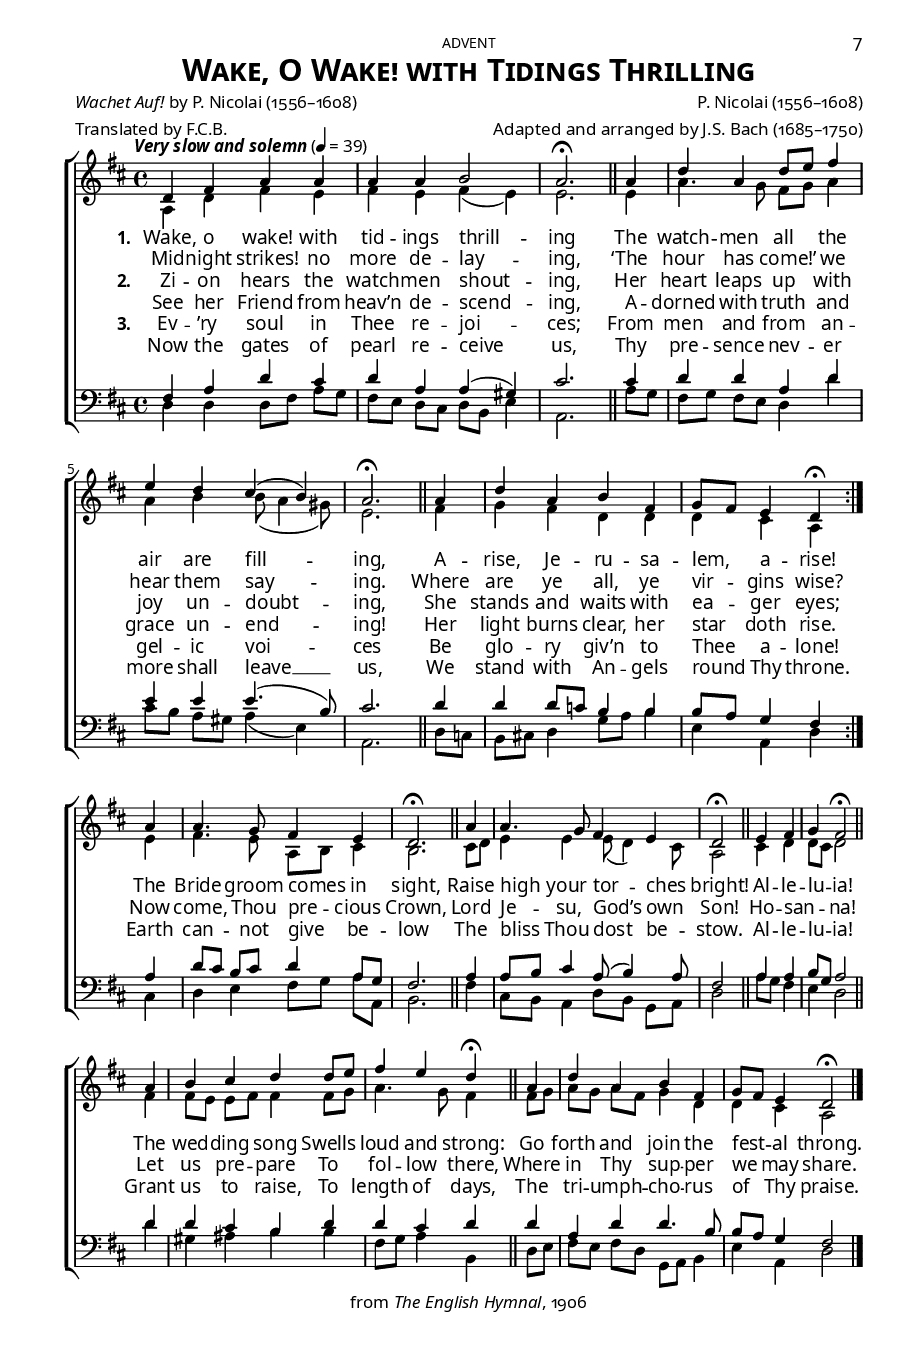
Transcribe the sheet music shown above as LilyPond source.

\version "2.14.2"
\include "util.ly"
\version "2.14.2"
#(set-global-staff-size 14.9) \paper{ #(define fonts (make-pango-font-tree "GoudyOlSt BT" "Garamond Premier Pro" "Garamond Premier Pro" (/ 14.9 20))) }
\header {
  title = \markup{\override #'(font-name . "Garamond Premier Pro Semibold"){ \abs-fontsize #15 \smallCapsOldStyle"Wake, O Wake! with Tidings Thrilling"}}
  poet = \markup\concat{\italic"Wachet Auf!" \oldStyleNum" by P. Nicolai (1556–1608)"}
  meter = \markup\oldStyleNum"Translated by F.C.B."
  composer = \markup\oldStyleNum"P. Nicolai (1556–1608)"
  arranger = \markup\oldStyleNum"Adapted and arranged by J.S. Bach (1685–1750)"
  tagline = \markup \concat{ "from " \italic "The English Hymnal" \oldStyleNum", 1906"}
}
\paper {
  %print-all-headers = ##t
  paper-height = 9\in
  paper-width = 6\in
  indent = 0\in
  %system-system-spacing = #'((basic-distance . 10) (padding . 0))
  system-system-spacing =
    #'((basic-distance . 0)
       (minimum-distance . 0)
       (padding . -5)
       (stretchability . 100))
  markup-system-spacing =
    #'((basic-distance . 0)
       (minimum-distance . 0)
       (padding . -1.5)
       (stretchability . 100))
  ragged-last-bottom = ##f
  ragged-bottom = ##f
  two-sided = ##t
  inner-margin = 0.5\in
  outer-margin = 0.25\in
  top-margin = 0.25\in
  bottom-margin = 0.25\in
  first-page-number = #007
  print-first-page-number = ##t
  headerLine = \markup{\override #'(font-name . "Garamond Premier Pro") \smallCaps advent}
  oddHeaderMarkup = \markup\fill-line{
     \override #'(font-name . "Garamond Premier Pro")\abs-fontsize #8.5
     \combine 
        \fill-line{"" \on-the-fly #print-page-number-check-first
        \oldStylePageNum""
        }
        \fill-line{\headerLine}
  }
  evenHeaderMarkup = \markup {
     \override #'(font-name . "Garamond Premier Pro")\abs-fontsize #8.5
     \combine
        \on-the-fly #print-page-number-check-first
        \oldStylePageNum""
        \fill-line{\headerLine}
  }
}
global = {
  \key d \major
  \time 4/4
  \autoBeamOff
  \mergeDifferentlyHeadedOn
  \override DynamicLineSpanner #'staff-padding = #0.0
  \override DynamicLineSpanner #'Y-extent = #'(-1 . 1)
}

sopMusic = \relative c' {
  \tempo \markup\italic"Very slow and solemn" 4 = 39
  \repeat volta 2 {
    d4 fis a a |
    a a b2 |
    a2.\fermata \bar"||"
    
    a4 |
    d4 a d8[ e] fis4 |
    e d cis4( b) |
    a2.\fermata \bar"||"
    
    a4 |
    d a b fis |
    g8[ fis] e4 d\fermata \break
  }
  a'4 |
  a4. g8 fis4 e |
  
  d2.\fermata \bar "||"
  a'4 |
  a4. g8 fis4 e |
  d2\fermata \bar "||"
  
  e4 fis |
  g4 fis2\fermata \bar "||"
  a4 |
  b cis d d8[ e] |
  
  fis4 e d\fermata \bar"||"
  a4 |
  d a b fis |
  g8[ fis] e4 d2\fermata \bar "|."
}
sopWords = \lyricmode {
  
}

altoMusic = \relative c' {
  \repeat volta 2 {
    a4 d fis e |
    fis e fis( e) |
    e2. |
    
    e4 |
    a 4. g8 fis[ g] a4 |
    a b b8( a4 gis8) |
    e2. |
    
    fis4 |
    g fis d d |
    d cis a
  }
  e'4 |
  fis4. e8 a,[ b] cis4 |
  
  b2. |
  cis8[ d] |
  e4 e e8( d4) cis8 |
  a2 |
  
  cis4 d |
  d8[ cis] d2 |
  fis4 |
  fis8[ e] e[ fis] fis4 fis8[ g] |
  
  a4. g8 fis4 |
  fis8[ g] |
  a[ g] a[ fis] g4 d |
  d cis a2 \bar "|."
}
altoWords = \lyricmode {
  \dropLyricsVI
  \set stanza = #"1. "
  Wake, o wake! with tid -- ings thrill -- ing
  The watch -- men all the air are fill -- ing,
  \set associatedVoice = "sopranos"
  A -- rise, Je -- ru -- sa -- lem, a -- rise!
  
  \set associatedVoice = "altos"
  The Bride -- groom comes in \set associatedVoice = "basses" sight,
  Raise high your tor -- ches \set associatedVoice = "tenors" bright!
  Al -- le -- lu -- ia!
  The wed -- ding song
  Swells loud and strong:
  \set associatedVoice = "sopranos"
  Go forth and join the fest -- al throng.
}
altoWordsII = \lyricmode {
  \dropLyricsVI
%\markup\italic
  Mid -- night strikes! no more de -- lay -- ing,
  ‘The hour has come!’ we hear them say -- ing.
  \set associatedVoice = "sopranos"
  Where are ye all, ye vir -- gins wise?
}
altoWordsIII = \lyricmode {
  \dropLyricsVI
  \set stanza = #"2. "
  Zi -- on hears the watch -- men shout -- ing,
  Her heart leaps up with joy un -- doubt -- ing,
  \set associatedVoice = "sopranos"
  She stands and waits with ea -- ger eyes;
  
  \set associatedVoice = "altos"
  Now come, Thou pre -- cious \set associatedVoice = "basses" Crown,
  Lord Je -- su, God’s own \set associatedVoice = "tenors" Son!
  Ho -- san -- _ na!
  Let us pre -- pare
  To fol -- low there,
  \set associatedVoice = "sopranos"
  Where in Thy sup -- per we may share.
}
altoWordsIV = \lyricmode {
  \dropLyricsVI
  See her Friend from heav’n de -- scend -- ing,
  A -- dorned with truth and grace un -- end -- ing!
  \set associatedVoice = "sopranos"
  Her light burns clear, her star doth rise.
}
altoWordsV = \lyricmode {
  \dropLyricsVI
  \set stanza = #"3. "
  Ev -- ’ry soul in Thee re -- joi -- ces;
  From men and from an -- gel -- ic voi -- ces
  \set associatedVoice = "sopranos"
  Be glo -- ry giv’n to Thee a -- lone!
  
  \set associatedVoice = "altos"
  Earth can -- not give be -- \set associatedVoice = "basses" low
  The bliss Thou dost be -- \set associatedVoice = "tenors" stow.
  Al -- le -- lu -- ia!
  Grant us to raise,
  To length of days,
  \set associatedVoice = "sopranos"
  The tri -- 
  \once \override LyricHyphen  #'minimum-length = #0.7
  \once \override LyricHyphen  #'minimum-distance = #0.7
   umph -- cho -- rus of Thy praise.
}
altoWordsVI = \lyricmode {
  \dropLyricsVI
  Now the gates of pearl re -- ceive us,
  Thy pre -- sence nev -- er more shall leave __ us,
  \set associatedVoice = "sopranos"
  We stand with An -- gels round Thy throne.
}
tenorMusic = \relative c {
  \repeat volta 2 {
    fis4 a d cis |
    d a a( gis) |
    cis2. |
    
    cis4 |
    d d a d |
    e e e4.( b8) |
    cis2. |
    
    d4 |
    d d8[ c] b4 b |
    b8[ a] g4 fis
  }
  a4 |
  d8[ cis] b[ cis] d4 a8[ g] |
  
  fis2. |
  a4 |
  a8[ b] cis4 |
  a8( b4) a8 |
  fis2 |
  
  a4 a |
  b8[ g] a2 |
  d4 |
  d cis b d |
  
  d cis d |
  d |
  a d d4. b8 |
  b[ a] g4 fis2 \bar "|."
}
tenorWords = \lyricmode {

}

bassMusic = \relative c {
  \repeat volta 2 {
    d4 d d8[ fis] a[ g] |
    fis[ e] d[ cis] d[ b] e4 |
    a,2. |
    
    a'8[ g] |
    fis[ g] fis[ e] d4 d' |
    cis8[ b] a[ gis] a4( e) |
    a,2. |
    
    d8[ c] |
    b[ cis!] d4 g8[ a] b4 |
    e, a, d
  }
  cis4 |
  d e fis8[ g] a[ a,] |
  
  b2. |
  fis'4 |
  cis8[ b] a4 d8[ b] g[ a] |
  d2 |
  
  a'8[ g] fis4 |
  e4 d2 |
  d'4 |
  gis, ais b b |
  
  fis8[ g] a4 b, |
  d8[ e] |
  fis[ e] fis[ d] g,[ a] b4 |
  e a, d2 \bar "|."
}
bassWords = \lyricmode {

}

pianoRH = \relative c' {
  
}
pianoLH = \relative c' {
  
}

\score {
  <<
   \new ChoirStaff <<
    \new Staff = women <<
      \new Voice = "sopranos" { \voiceOne << \global \sopMusic >> }
      \new Voice = "altos" { \voiceTwo << \global \altoMusic >> }
    >>
   \new Staff = men <<
      \clef bass
      \new Voice = "tenors" { \voiceOne << \global \tenorMusic >> }
      \new Voice = "basses" { \voiceTwo << \global \bassMusic >> }
    >>
    \new Lyrics \with { alignAboveContext = #"women" \override VerticalAxisGroup #'nonstaff-relatedstaff-spacing = #'((basic-distance . 1))} \lyricsto "sopranos" \sopWords
    \new Lyrics = "altosVI"  \with { alignBelowContext = #"women" \override VerticalAxisGroup #'nonstaff-relatedstaff-spacing = #'((basic-distance . 1))} \lyricsto "tenors" \altoWordsVI
    \new Lyrics = "altosV"  \with { alignBelowContext = #"women" \override VerticalAxisGroup #'nonstaff-relatedstaff-spacing = #'((basic-distance . 1))} \lyricsto "tenors" \altoWordsV
    \new Lyrics = "altosIV"  \with { alignBelowContext = #"women" \override VerticalAxisGroup #'nonstaff-relatedstaff-spacing = #'((basic-distance . 1))} \lyricsto "tenors" \altoWordsIV
    \new Lyrics = "altosIII"  \with { alignBelowContext = #"women" \override VerticalAxisGroup #'nonstaff-relatedstaff-spacing = #'((basic-distance . 1))} \lyricsto "tenors" \altoWordsIII
    \new Lyrics = "altosII"  \with { alignBelowContext = #"women" \override VerticalAxisGroup #'nonstaff-relatedstaff-spacing = #'((basic-distance . 1))} \lyricsto "tenors" \altoWordsII
    \new Lyrics = "altos"  \with { alignBelowContext = #"women" \override VerticalAxisGroup #'nonstaff-relatedstaff-spacing = #'((basic-distance . 1))} \lyricsto "tenors" \altoWords
    \new Lyrics \with { alignAboveContext = #"men" \override VerticalAxisGroup #'nonstaff-relatedstaff-spacing = #'((basic-distance . 1)) } \lyricsto "tenors" \tenorWords
    \new Lyrics \with { alignBelowContext = #"men" \override VerticalAxisGroup #'nonstaff-relatedstaff-spacing = #'((basic-distance . 1)) } \lyricsto "basses" \bassWords
  >>
%    \new PianoStaff << \new Staff { \new Voice { \pianoRH } } \new Staff { \clef "bass" \pianoLH } >>
  >>
  \layout {

%6.14 \context {\Lyrics\override LyricText #'font-size = #0.75 }
    \context {
      \Score
      %\override SpacingSpanner #'base-shortest-duration = #(ly:make-moment 1 8)
      %\override SpacingSpanner #'common-shortest-duration = #(ly:make-moment 1 4)
    }
    \context {
      % Remove all empty staves
      % \Staff \RemoveEmptyStaves \override VerticalAxisGroup #'remove-first = ##t
    }
    \context {
      \Lyrics
      \override LyricText #'X-offset = #center-on-word
    }
  }
}

